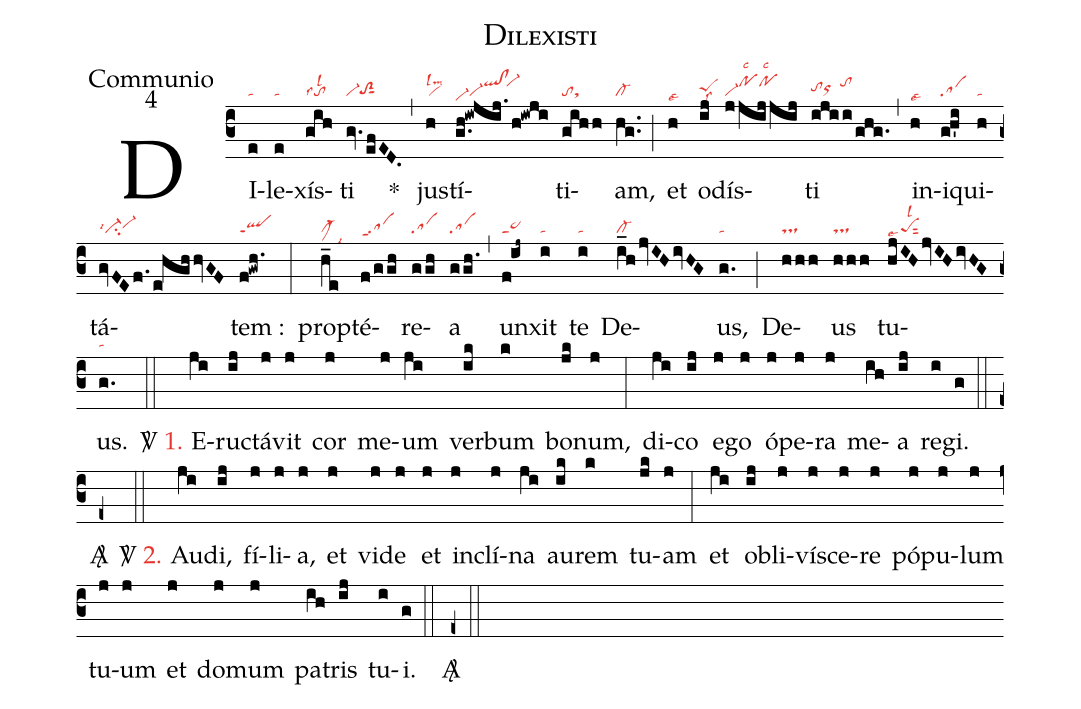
nabc-lines:1;
name:Dilexisti;
office-part:Communio;
mode:4;
%%
(c3) DI(e|ta)le(e|ta)xís(gih|tolsl2lss4)ti(gv.efED.|vi-toS2hgsut1) <sp>*</sp>(,) jus(h|vilslm2)tí(g.h!iwjij./h!iwji|vi-hdvi-qlhj!clhj`vi-hj)ti(gihh|tost)am,(hg..|cl-) (;) et(h|talse8) o(ij|peShhlss8)dís(jjijjij|vi-pohjlsc2pohjlsc2)ti(ijii/ghg.|tohhorhh//tohj) (,) in(h|talse8)i(gh'i|sa)qui(h|ta)tá(gvFEf./e!hghhvGF|ci-lsi4vi-hh)tem :(f!gwh.|qlppt1) (:) prop(h_e|clM-lsi9)té(f/ggh|sappt1)re(ggh|sa)a(ggh.|sa) (,) un(f!ij~|sc~)xit(i|ta) te(i|ta) De(i_hjvIHivHG|cl-)us,(g.|ta) (;) De(hhh|ts)us(hhh|ts) tu(hjIHjvIHivHG|peSsut2lsl2lse7)us.(g.|ta) (::)

<sp>V/</sp> <c>1.</c> E(ji)ruc(ij)tá(j)vit(j) cor(j) me(j)um(ji) ver(ik)bum(k) bo(jk)num,(j) (:) di(ji)co(ij) e(j)go(j) ó(j)pe(j)ra(j) me(ih)a(ij) re(i)gi.(g) (::) <sp>A/</sp>(e+) (::)
<sp>V/</sp> <c>2.</c> Au(ji)di,(ij) fí(j)li(j)a,(j) et(j) vi(j)de(j) et(j) in(j)clí(j)na(ji) au(ik)rem(k) tu(jk)am(j) (:) et(ji) ob(ij)li(j)ví(j)sce(j)re(j) pó(j)pu(j)lum(j) tu(j)um(j) et(j) do(j)mum(j) pa(ih)tris(ij) tu(i)i.(g) (::) <sp>A/</sp>(e+) (::)
